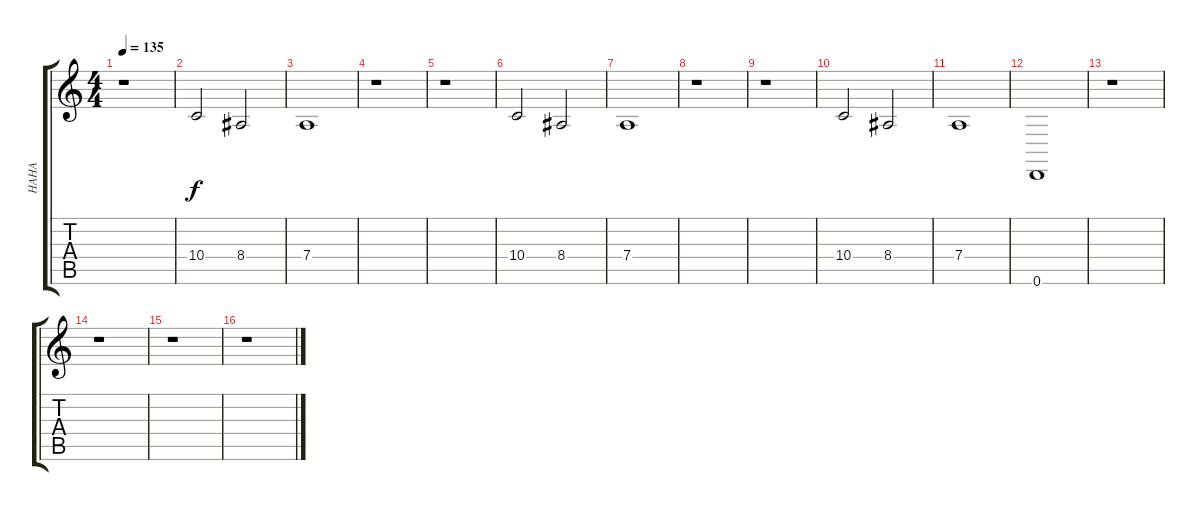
\track ("HAHA" "HAHA") {instrument pad4choir}
\staff {score tabs}
\tuning (E4 B3 G3 D3 A2 D2) {hide}
\ts (4 4)
\tempo 135
\clef g2
\ks c
r.1{dy f} |
10.4.2 8.4.2 |
7.4.1 |
r.1 |
r.1 |
10.4.2 8.4.2 |
7.4.1 |
r.1 |
r.1 |
10.4.2 8.4.2 |
7.4.1 |
0.6.1 |
r.1 |
r.1 |
r.1 |
r.1
